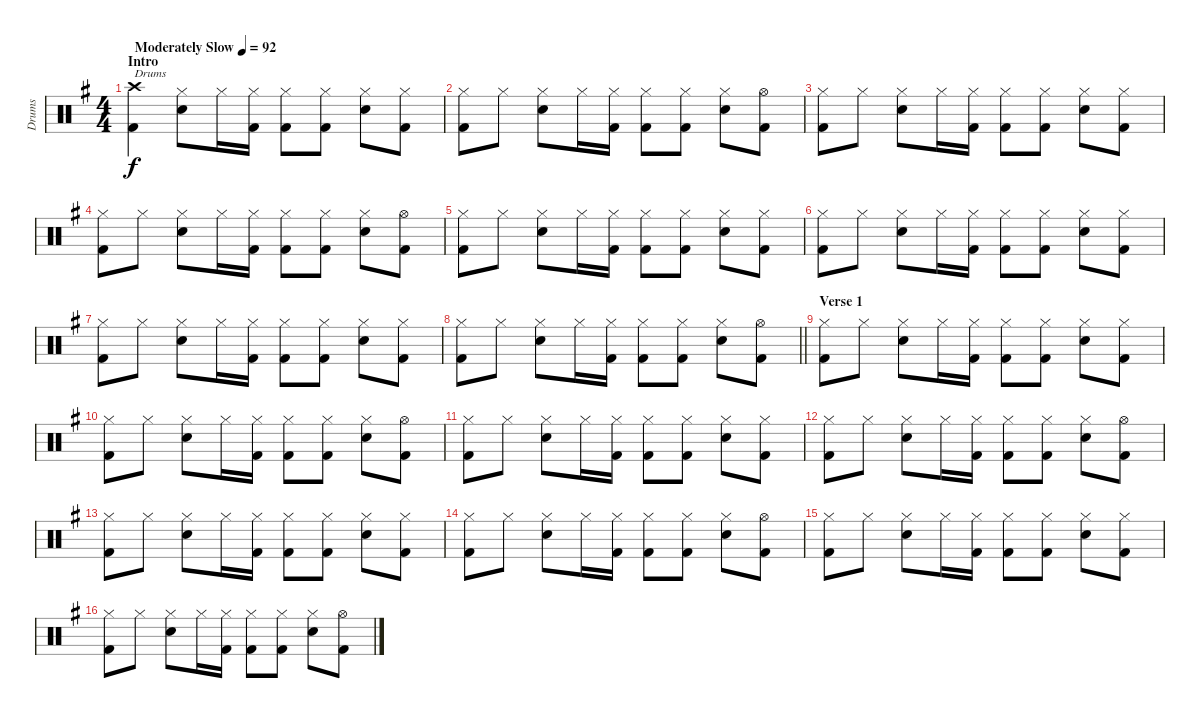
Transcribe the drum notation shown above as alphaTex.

\track ("Drums" "Drums") {instrument percussion}
\staff {score}
\articulation defaults
\ts (4 4)
\section ("" "Intro")
\tempo (92 "Moderately Slow")
\clef neutral
\ks g
("Crash high (hit)" "Kick (hit) 2").4{txt "Drums" dy f} ("Hi-Hat (closed)" "Electric Snare (hit)").8 "Hi-Hat (closed)".16 ("Hi-Hat (closed)" "Kick (hit) 2").16 ("Hi-Hat (closed)" "Kick (hit) 2").8 ("Hi-Hat (closed)" "Kick (hit) 2").8 ("Hi-Hat (closed)" "Electric Snare (hit)").8 ("Hi-Hat (closed)" "Kick (hit) 2").8 |
("Hi-Hat (closed)" "Kick (hit) 2").8 "Hi-Hat (closed)".8 ("Hi-Hat (closed)" "Electric Snare (hit)").8 "Hi-Hat (closed)".16 ("Hi-Hat (closed)" "Kick (hit) 2").16 ("Hi-Hat (closed)" "Kick (hit) 2").8 ("Hi-Hat (closed)" "Kick (hit) 2").8 ("Hi-Hat (closed)" "Electric Snare (hit)").8 ("Hi-Hat (open)" "Kick (hit) 2").8 |
("Hi-Hat (closed)" "Kick (hit) 2").8 "Hi-Hat (closed)".8 ("Hi-Hat (closed)" "Electric Snare (hit)").8 "Hi-Hat (closed)".16 ("Hi-Hat (closed)" "Kick (hit) 2").16 ("Hi-Hat (closed)" "Kick (hit) 2").8 ("Hi-Hat (closed)" "Kick (hit) 2").8 ("Hi-Hat (closed)" "Electric Snare (hit)").8 ("Hi-Hat (closed)" "Kick (hit) 2").8 |
("Hi-Hat (closed)" "Kick (hit) 2").8 "Hi-Hat (closed)".8 ("Hi-Hat (closed)" "Electric Snare (hit)").8 "Hi-Hat (closed)".16 ("Hi-Hat (closed)" "Kick (hit) 2").16 ("Hi-Hat (closed)" "Kick (hit) 2").8 ("Hi-Hat (closed)" "Kick (hit) 2").8 ("Hi-Hat (closed)" "Electric Snare (hit)").8 ("Hi-Hat (open)" "Kick (hit) 2").8 |
("Hi-Hat (closed)" "Kick (hit) 2").8 "Hi-Hat (closed)".8 ("Hi-Hat (closed)" "Electric Snare (hit)").8 "Hi-Hat (closed)".16 ("Hi-Hat (closed)" "Kick (hit) 2").16 ("Hi-Hat (closed)" "Kick (hit) 2").8 ("Hi-Hat (closed)" "Kick (hit) 2").8 ("Hi-Hat (closed)" "Electric Snare (hit)").8 ("Hi-Hat (closed)" "Kick (hit) 2").8 |
("Hi-Hat (closed)" "Kick (hit) 2").8 "Hi-Hat (closed)".8 ("Hi-Hat (closed)" "Electric Snare (hit)").8 "Hi-Hat (closed)".16 ("Hi-Hat (closed)" "Kick (hit) 2").16 ("Hi-Hat (closed)" "Kick (hit) 2").8 ("Hi-Hat (closed)" "Kick (hit) 2").8 ("Hi-Hat (closed)" "Electric Snare (hit)").8 ("Hi-Hat (closed)" "Kick (hit) 2").8 |
("Hi-Hat (closed)" "Kick (hit) 2").8 "Hi-Hat (closed)".8 ("Hi-Hat (closed)" "Electric Snare (hit)").8 "Hi-Hat (closed)".16 ("Hi-Hat (closed)" "Kick (hit) 2").16 ("Hi-Hat (closed)" "Kick (hit) 2").8 ("Hi-Hat (closed)" "Kick (hit) 2").8 ("Hi-Hat (closed)" "Electric Snare (hit)").8 ("Hi-Hat (closed)" "Kick (hit) 2").8 |
\barLineRight lightlight
("Hi-Hat (closed)" "Kick (hit) 2").8 "Hi-Hat (closed)".8 ("Hi-Hat (closed)" "Electric Snare (hit)").8 "Hi-Hat (closed)".16 ("Hi-Hat (closed)" "Kick (hit) 2").16 ("Hi-Hat (closed)" "Kick (hit) 2").8 ("Hi-Hat (closed)" "Kick (hit) 2").8 ("Hi-Hat (closed)" "Electric Snare (hit)").8 ("Hi-Hat (open)" "Kick (hit) 2").8 |
\section ("" "Verse 1")
("Hi-Hat (closed)" "Kick (hit) 2").8 "Hi-Hat (closed)".8 ("Hi-Hat (closed)" "Electric Snare (hit)").8 "Hi-Hat (closed)".16 ("Hi-Hat (closed)" "Kick (hit) 2").16 ("Hi-Hat (closed)" "Kick (hit) 2").8 ("Hi-Hat (closed)" "Kick (hit) 2").8 ("Hi-Hat (closed)" "Electric Snare (hit)").8 ("Hi-Hat (closed)" "Kick (hit) 2").8 |
("Hi-Hat (closed)" "Kick (hit) 2").8 "Hi-Hat (closed)".8 ("Hi-Hat (closed)" "Electric Snare (hit)").8 "Hi-Hat (closed)".16 ("Hi-Hat (closed)" "Kick (hit) 2").16 ("Hi-Hat (closed)" "Kick (hit) 2").8 ("Hi-Hat (closed)" "Kick (hit) 2").8 ("Hi-Hat (closed)" "Electric Snare (hit)").8 ("Hi-Hat (open)" "Kick (hit) 2").8 |
("Hi-Hat (closed)" "Kick (hit) 2").8 "Hi-Hat (closed)".8 ("Hi-Hat (closed)" "Electric Snare (hit)").8 "Hi-Hat (closed)".16 ("Hi-Hat (closed)" "Kick (hit) 2").16 ("Hi-Hat (closed)" "Kick (hit) 2").8 ("Hi-Hat (closed)" "Kick (hit) 2").8 ("Hi-Hat (closed)" "Electric Snare (hit)").8 ("Hi-Hat (closed)" "Kick (hit) 2").8 |
("Hi-Hat (closed)" "Kick (hit) 2").8 "Hi-Hat (closed)".8 ("Hi-Hat (closed)" "Electric Snare (hit)").8 "Hi-Hat (closed)".16 ("Hi-Hat (closed)" "Kick (hit) 2").16 ("Hi-Hat (closed)" "Kick (hit) 2").8 ("Hi-Hat (closed)" "Kick (hit) 2").8 ("Hi-Hat (closed)" "Electric Snare (hit)").8 ("Hi-Hat (open)" "Kick (hit) 2").8 |
("Hi-Hat (closed)" "Kick (hit) 2").8 "Hi-Hat (closed)".8 ("Hi-Hat (closed)" "Electric Snare (hit)").8 "Hi-Hat (closed)".16 ("Hi-Hat (closed)" "Kick (hit) 2").16 ("Hi-Hat (closed)" "Kick (hit) 2").8 ("Hi-Hat (closed)" "Kick (hit) 2").8 ("Hi-Hat (closed)" "Electric Snare (hit)").8 ("Hi-Hat (closed)" "Kick (hit) 2").8 |
("Hi-Hat (closed)" "Kick (hit) 2").8 "Hi-Hat (closed)".8 ("Hi-Hat (closed)" "Electric Snare (hit)").8 "Hi-Hat (closed)".16 ("Hi-Hat (closed)" "Kick (hit) 2").16 ("Hi-Hat (closed)" "Kick (hit) 2").8 ("Hi-Hat (closed)" "Kick (hit) 2").8 ("Hi-Hat (closed)" "Electric Snare (hit)").8 ("Hi-Hat (open)" "Kick (hit) 2").8 |
("Hi-Hat (closed)" "Kick (hit) 2").8 "Hi-Hat (closed)".8 ("Hi-Hat (closed)" "Electric Snare (hit)").8 "Hi-Hat (closed)".16 ("Hi-Hat (closed)" "Kick (hit) 2").16 ("Hi-Hat (closed)" "Kick (hit) 2").8 ("Hi-Hat (closed)" "Kick (hit) 2").8 ("Hi-Hat (closed)" "Electric Snare (hit)").8 ("Hi-Hat (closed)" "Kick (hit) 2").8 |
("Hi-Hat (closed)" "Kick (hit) 2").8 "Hi-Hat (closed)".8 ("Hi-Hat (closed)" "Electric Snare (hit)").8 "Hi-Hat (closed)".16 ("Hi-Hat (closed)" "Kick (hit) 2").16 ("Hi-Hat (closed)" "Kick (hit) 2").8 ("Hi-Hat (closed)" "Kick (hit) 2").8 ("Hi-Hat (closed)" "Electric Snare (hit)").8 ("Hi-Hat (open)" "Kick (hit) 2").8
